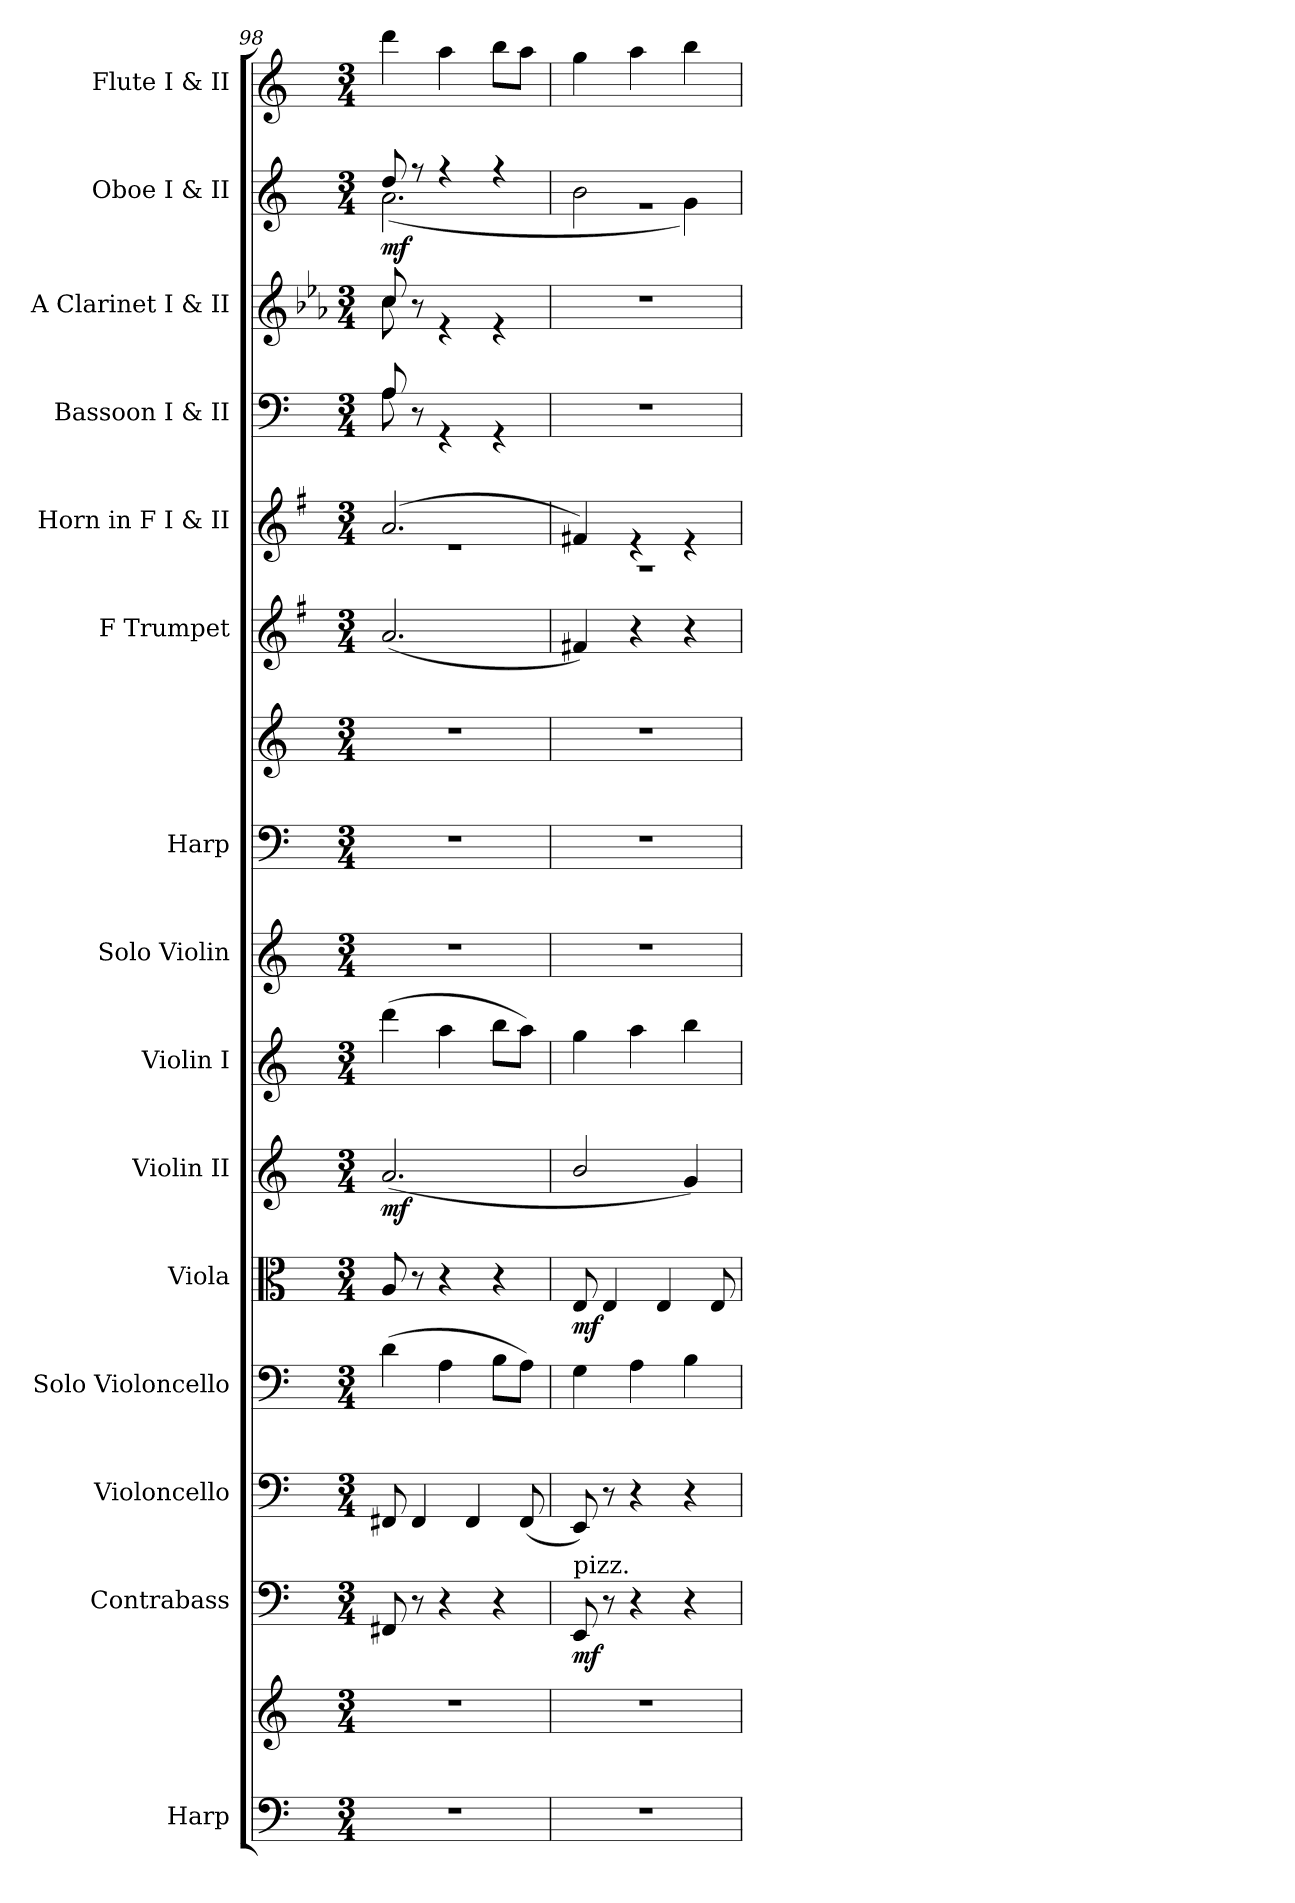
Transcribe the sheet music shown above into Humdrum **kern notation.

**kern	**kern	**kern	**dynam	**kern	**kern	**kern	**dynam	**kern	**dynam	**kern	**kern	**kern	**kern	**kern	**kern	**kern	**kern	**kern	**dynam	**kern
*part15	*part15	*part14	*part14	*part13	*part12	*part11	*part11	*part10	*part10	*part9	*part8	*part7	*part7	*part6	*part5	*part4	*part3	*part2	*part2	*part1
*staff17	*staff16	*staff15	*staff15	*staff14	*staff13	*staff12	*staff12	*staff11	*staff11	*staff10	*staff9	*staff8	*staff7	*staff6	*staff5	*staff4	*staff3	*staff2	*staff2	*staff1
*I"Harp	*	*I"Contrabass	*	*I"Violoncello	*I"Solo Violoncello	*I"Viola	*	*I"Violin II	*	*I"Violin I	*I"Solo Violin	*I"Harp	*	*I"F Trumpet	*I"Horn in F I &amp; II	*I"Bassoon I &amp; II	*I"A Clarinet I &amp; II	*I"Oboe I &amp; II	*	*I"Flute I &amp; II
*I'Hrp.	*	*I'Cb.	*	*I'Vc.	*I'Vc.	*I'Vla.	*	*I'Vln.	*	*I'Vln.	*I'Vln.	*I'Hrp.	*	*I'F Tpt.	*	*I'Bsn.	*I'A Cl.	*I'Ob.	*	*I'Fl.
*clefF4	*clefG2	*clefF4	*	*clefF4	*clefF4	*clefC3	*	*clefG2	*	*clefG2	*clefG2	*clefF4	*clefG2	*clefG2	*clefG2	*clefF4	*clefG2	*clefG2	*	*clefG2
*	*	*ITrd7c12	*	*	*	*	*	*	*	*	*	*	*	*ITrd-3c-5	*ITrd4c7	*	*ITrd2c3	*	*	*
*k[]	*k[]	*k[]	*	*k[]	*k[]	*k[]	*	*k[]	*	*k[]	*k[]	*k[]	*k[]	*k[]	*k[]	*k[]	*k[]	*k[]	*	*k[]
*M3/4	*M3/4	*M3/4	*	*M3/4	*M3/4	*M3/4	*	*M3/4	*	*M3/4	*M3/4	*M3/4	*M3/4	*M3/4	*M3/4	*M3/4	*M3/4	*M3/4	*	*M3/4
=98	=98	=98	=98	=98	=98	=98	=98	=98	=98	=98	=98	=98	=98	=98	=98	=98	=98	=98	=98	=98
*	*	*	*	*	*	*	*	*	*	*	*	*	*	*	*^	*^	*^	*^	*	*
!	!	!	!	!	!	!	!	!	!LO:DY:b	!	!	!	!	!	!	!	!	!	!	!	!	!	!LO:DY:b	!
2.r	2.r	8FFF#X/	.	8FF#X/	(>4d\	8A/	.	(<2.a/	mf	(>4ddd\	2.r	2.r	2.r	(<2.dd/	(>2.d/	2.r	8A/	8A\	8a/	8a\	8dd/	(<2.a\	mf	4ddd\
.	.	8r	.	4FF#/	.	8r	.	.	.	.	.	.	.	.	.	.	8r	8ryy	8r	8ryy	8r	.	.	.
.	.	4r	.	.	4A\	4r	.	.	.	4aa\	.	.	.	.	.	.	4rGG	2ryy	4re	2ryy	4r	.	.	4aa\
.	.	.	.	4FF#/	.	.	.	.	.	.	.	.	.	.	.	.	.	.	.	.	.	.	.	.
.	.	4r	.	.	8B\L	4r	.	.	.	8bb\L	.	.	.	.	.	.	4rGG	.	4re	.	4r	.	.	8bb\L
.	.	.	.	(<8FF#/	8A\J)	.	.	.	.	8aa\J)	.	.	.	.	.	.	.	.	.	.	.	.	.	8aa\J
*	*	*	*	*	*	*	*	*	*	*	*	*	*	*	*	*	*v	*v	*	*	*	*	*	*
*	*	*	*	*	*	*	*	*	*	*	*	*	*	*	*	*	*	*v	*v	*	*	*	*
=99	=99	=99	=99	=99	=99	=99	=99	=99	=99	=99	=99	=99	=99	=99	=99	=99	=99	=99	=99	=99	=99	=99
*	*	*	*	*	*	*	*	*	*	*	*	*	*	*	*	*	*	*	*	*	*	*MM98
!	!	!LO:TX:a:t=pizz.	!	!	!	!	!	!	!	!	!	!	!	!	!	!	!	!	!	!	!	!
!	!	!	!LO:DY:b	!	!	!	!LO:DY:b	!	!	!	!	!	!	!	!	!	!	!	!	!	!	!
2.r	2.r	8EEE/	mf	8EE/)	4G\	8E/	mf	2b/	.	4gg\	2.r	2.r	2.r	4bn/)	4Bn/)	2.r	2.r	2.r	2.rg	2b\	.	4gg\
.	.	8r	.	8r	.	4E/	.	.	.	.	.	.	.	.	.	.	.	.	.	.	.	.
.	.	4r	.	4r	4A\	.	.	.	.	4aa\	.	.	.	4r	4re	.	.	.	.	.	.	4aa\
.	.	.	.	.	.	4E/	.	.	.	.	.	.	.	.	.	.	.	.	.	.	.	.
.	.	4r	.	4r	4B\	.	.	4g/)	.	4bb\	.	.	.	4r	4re	.	.	.	.	4g\)	.	4bb\
.	.	.	.	.	.	8E/	.	.	.	.	.	.	.	.	.	.	.	.	.	.	.	.
*	*	*	*	*	*	*	*	*	*	*	*	*	*	*	*v	*v	*	*	*v	*v	*	*
=	=	=	=	=	=	=	=	=	=	=	=	=	=	=	=	=	=	=	=	=
*-	*-	*-	*-	*-	*-	*-	*-	*-	*-	*-	*-	*-	*-	*-	*-	*-	*-	*-	*-	*-
